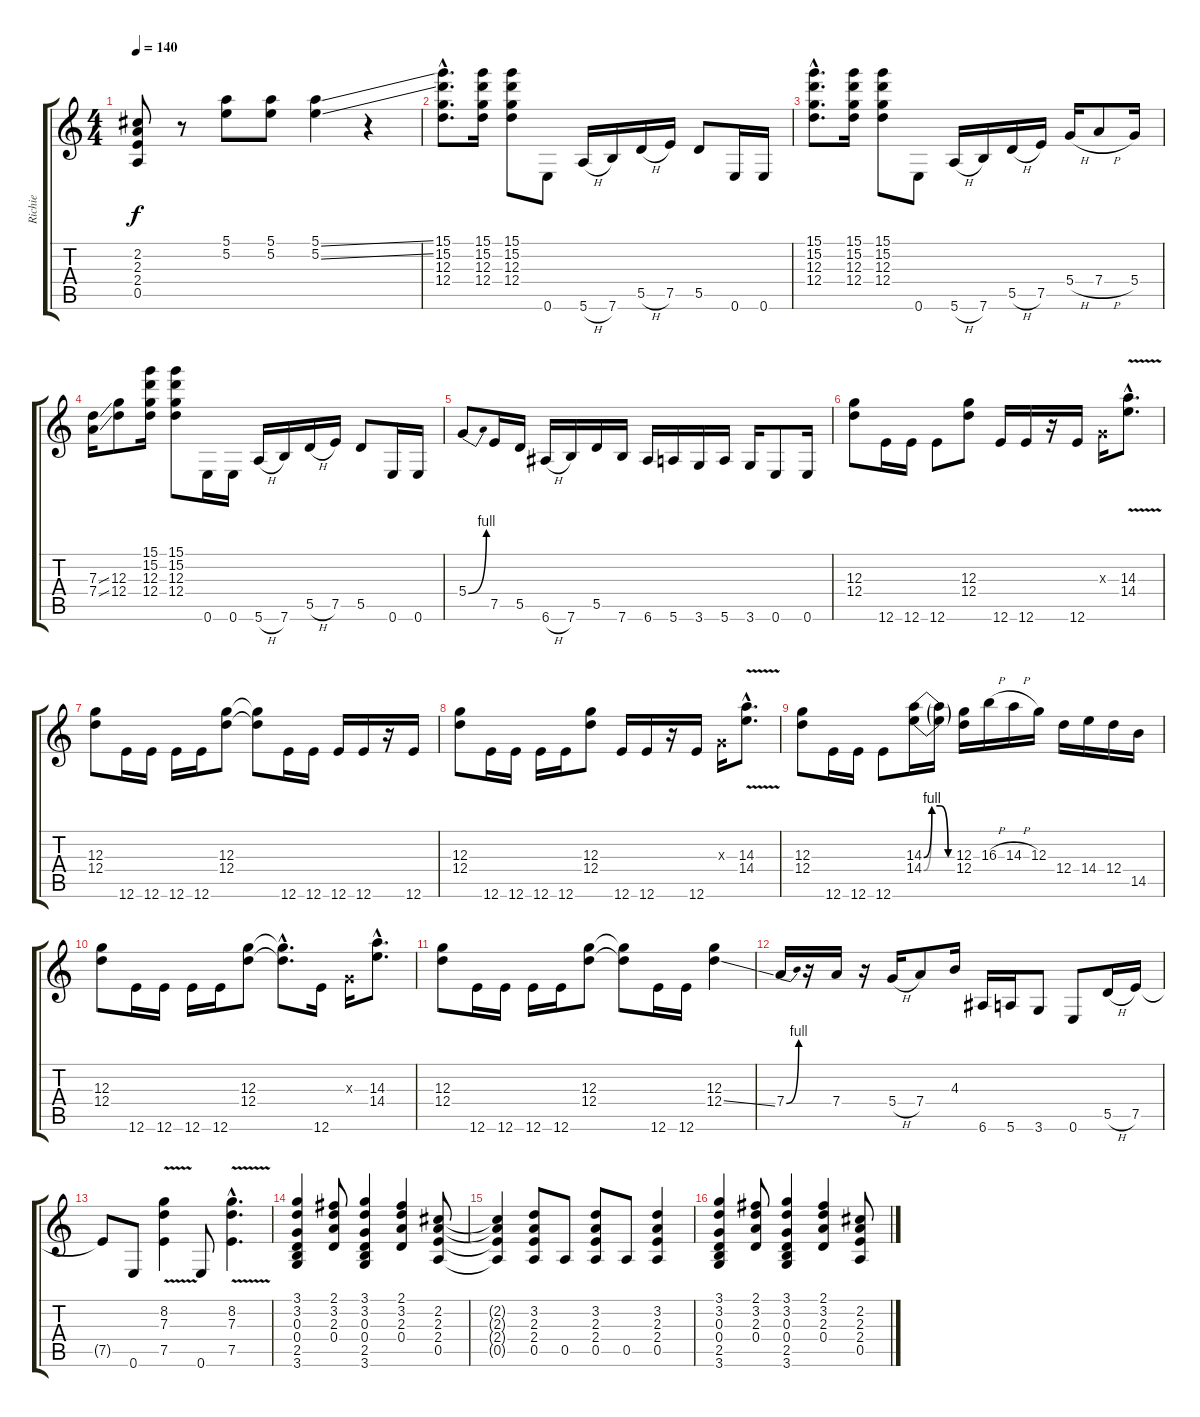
\track ("Richie" "Richie") {instrument distortionguitar}
\staff {score tabs}
\tuning (E4 B3 G3 D3 A2 E2) {hide}
\ts (4 4)
\tempo 140
\clef g2
\ks c
(2.2{t} 2.3{t} 2.4{t} 0.5{t}).8{dy f} r.8 (5.1 5.2).8 (5.1 5.2).8 (5.1{ss} 5.2{ss}).4 r.4 |
(15.1{hac} 15.2{hac} 12.3{hac} 12.4{hac}).8{d} (15.1 15.2 12.3 12.4).16 (15.1 15.2 12.3 12.4).8 0.6.8 5.6{h}.16 7.6.16 5.5{h}.16 7.5.16 5.5.8 0.6.16 0.6.16 |
(15.1{hac} 15.2{hac} 12.3{hac} 12.4{hac}).8{d} (15.1 15.2 12.3 12.4).16 (15.1 15.2 12.3 12.4).8 0.6.8 5.6{h}.16 7.6.16 5.5{h}.16 7.5.16 5.4{h}.16 7.4{h}.8 5.4.16 |
(7.3{ss} 7.4{ss}).16 (12.3 12.4).8 (15.1 15.2 12.3 12.4).16 (15.1 15.2 12.3 12.4).8 0.6.16 0.6.16 5.6{h}.16 7.6.16 5.5{h}.16 7.5.16 5.5.8 0.6.16 0.6.16 |
5.4{be (bend 0 0 60 4)}.8 7.5.16 5.5.16 6.6{h}.16 7.6.16 5.5.16 7.6.16 6.6.16 5.6.16 3.6.16 5.6.16 3.6.16 0.6.8 0.6.16 |
(12.3 12.4).8 12.6.16 12.6.16 12.6.8 (12.3 12.4).8 12.6.16 12.6.16 r.16 12.6.16 0.3{x}.16 (14.3{hac} 14.4{v hac}).8{d} |
(12.3 12.4).8 12.6.16 12.6.16 12.6.16 12.6.16 (12.3 12.4).8 (12.3{t} 12.4{t}).8 12.6.16 12.6.16 12.6.16 12.6.16 r.16 12.6.16 |
(12.3 12.4).8 12.6.16 12.6.16 12.6.16 12.6.16 (12.3 12.4).8 12.6.16 12.6.16 r.16 12.6.16 0.3{x}.16 (14.3{hac} 14.4{v hac}).8{d} |
(12.3 12.4).8 12.6.16 12.6.16 12.6.8 (14.3{be (custom 0 0 15 4 30 4 45 0 60 0)} 14.4{be (custom 0 0 15 4 30 4 45 0 60 0)}).16 (14.3{t} 14.4{t}).16 (12.3 12.4).16 16.3{h}.16 14.3{h}.16 12.3.16 12.4.16 14.4.16 12.4.16 14.5.16 |
(12.3 12.4).8 12.6.16 12.6.16 12.6.16 12.6.16 (12.3 12.4).8 (12.3{hac t} 12.4{hac t}).8{d} 12.6.16 0.3{x}.16 (14.3{hac} 14.4{hac}).8{d} |
(12.3 12.4).8 12.6.16 12.6.16 12.6.16 12.6.16 (12.3 12.4).8 (12.3{t} 12.4{t}).8 12.6.16 12.6.16 (12.3 12.4{ss}).4 |
7.4{be (bend 0 0 60 4)}.16 r.16 7.4.16 r.16 5.4{h}.16 7.4.8 4.3.16 6.6.16 5.6.16 3.6.8 0.6.8 5.5{h}.16 7.5.16 |
7.5{t}.8 0.6.8 (8.2{v} 7.3 7.5).4 0.6.8 (8.2{v hac} 7.3{hac} 7.5{hac}).4{d} |
(3.1 3.2 0.3 0.4 2.5 3.6).4 (2.1 3.2 2.3 0.4).8 (3.1 3.2 0.3 0.4 2.5 3.6).4 (2.1 3.2 2.3 0.4).4 (2.2 2.3 2.4 0.5).8 |
(2.2{t} 2.3{t} 2.4{t} 0.5{t}).4 (3.2 2.3 2.4 0.5).8 0.5.8 (3.2 2.3 2.4 0.5).8 0.5.8 (3.2 2.3 2.4 0.5).4 |
(3.1 3.2 0.3 0.4 2.5 3.6).4 (2.1 3.2 2.3 0.4).8 (3.1 3.2 0.3 0.4 2.5 3.6).4 (2.1 3.2 2.3 0.4).4 (2.2 2.3 2.4 0.5).8
